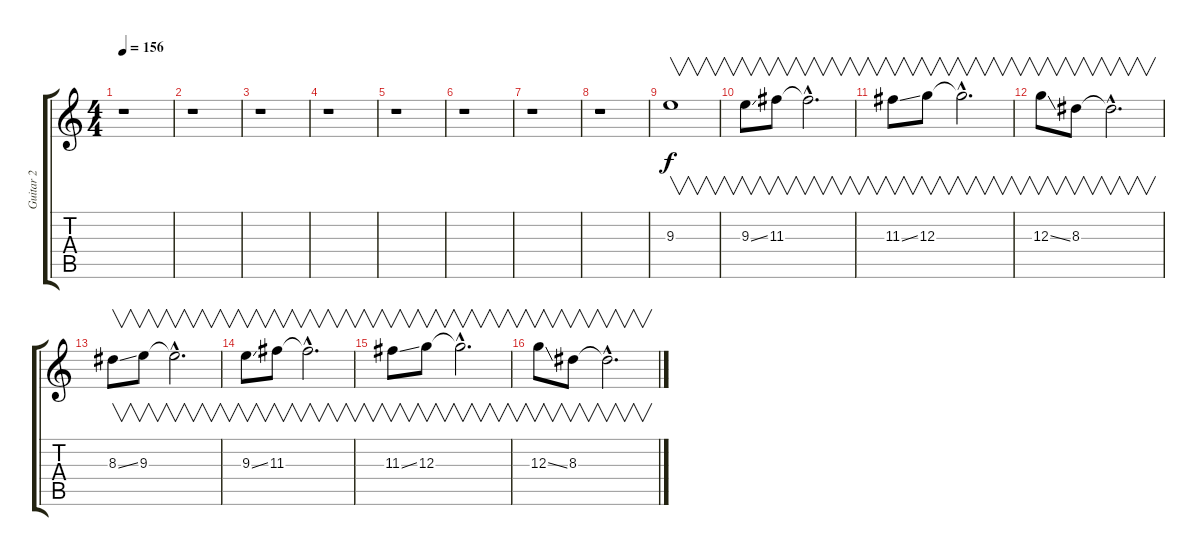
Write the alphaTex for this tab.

\track ("Guitar 2" "Guitar 2") {instrument distortionguitar}
\staff {score tabs}
\tuning (E4 B3 G3 D3 A2 D2) {hide}
\ts (4 4)
\tempo 156
\clef g2
\ks c
r.1{dy f instrument distortionguitar} |
r.1 |
r.1 |
r.1 |
r.1 |
r.1 |
r.1 |
r.1 |
9.3.1{v} |
9.3{ss}.8{v} 11.3.8{v} 11.3{hac t}.2{v d} |
11.3{ss}.8{v} 12.3.8{v} 12.3{hac t}.2{v d} |
12.3{ss}.8{v} 8.3.8{v} 8.3{hac t}.2{v d} |
8.3{ss}.8{v} 9.3.8{v} 9.3{hac t}.2{v d} |
9.3{ss}.8{v} 11.3.8{v} 11.3{hac t}.2{v d} |
11.3{ss}.8{v} 12.3.8{v} 12.3{hac t}.2{v d} |
12.3{ss}.8{v} 8.3.8{v} 8.3{hac t}.2{v d}
